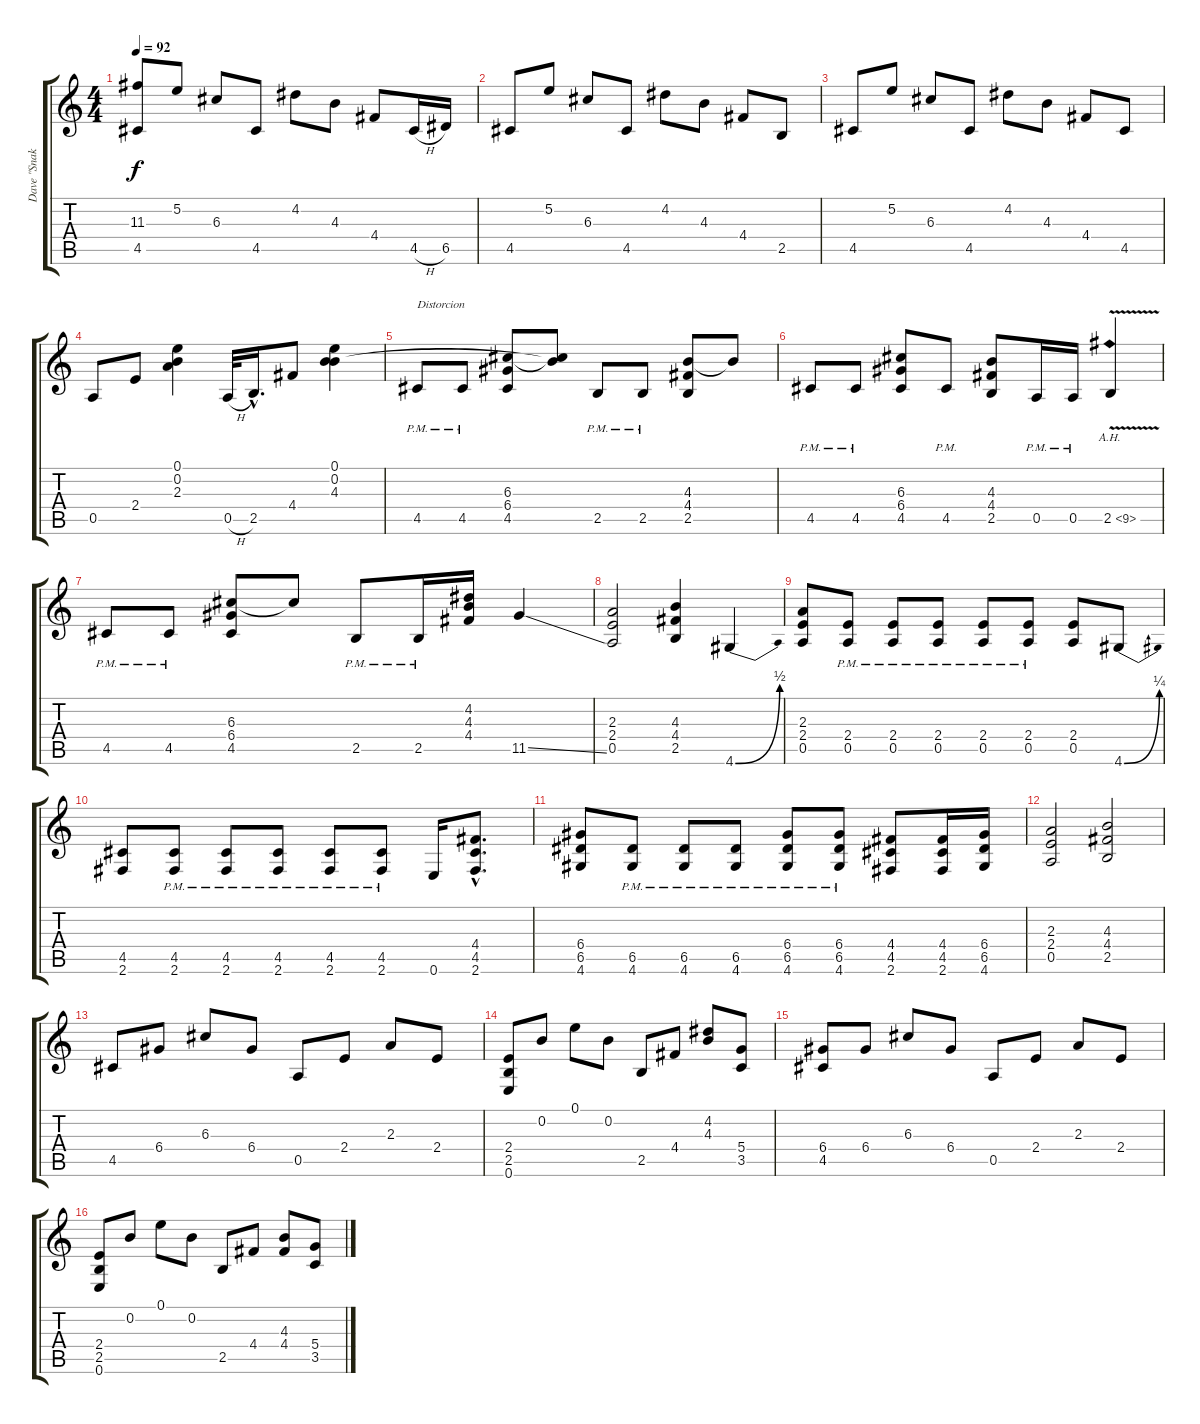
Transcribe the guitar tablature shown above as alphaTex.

\track ("Dave \"Snake\" Sabo" "Dave \"Snak") {instrument overdrivenguitar}
\staff {score tabs}
\tuning (E4 B3 G3 D3 A2 E2) {hide}
\ts (4 4)
\tempo 92
\clef g2
\ks c
(11.3{t} 4.5).8{dy f} 5.2.8 6.3.8 4.5.8 4.2.8 4.3.8 4.4.8 4.5{h}.16 6.5.16 |
4.5.8 5.2.8 6.3.8 4.5.8 4.2.8 4.3.8 4.4.8 2.5.8 |
4.5.8 5.2.8 6.3.8 4.5.8 4.2.8 4.3.8 4.4.8 4.5.8 |
0.5.8 2.4.8 (0.1 0.2 2.3).4 0.5{h}.32 2.5{hac}.16{d} 4.4.8 (0.1 0.2 4.3).4 |
4.5{pm}.8{txt "Distorcion" instrument overdrivenguitar} 4.5{pm}.8 (6.3 6.4 4.5).8 (0.2{t} 6.3{t}).8 2.5{pm}.8 2.5{pm}.8 (4.3 4.4 2.5).8 4.3{t}.8 |
4.5{pm}.8 4.5{pm}.8 (6.3 6.4 4.5).8 4.5{pm}.8 (4.3 4.4 2.5).8 0.5{pm}.16 0.5{pm}.16 2.5{ah 7 v}.4 |
4.5{pm}.8 4.5{pm}.8 (6.3 6.4 4.5).8 6.3{t}.8 2.5{pm}.8 2.5{pm}.16 (4.2 4.3 4.4).16 11.5{ss}.4 |
(2.3 2.4 0.5).2 (4.3 4.4 2.5).4 4.6{be (bend 0 0 60 2)}.4 |
(2.3 2.4 0.5).8{volume 13 instrument overdrivenguitar} (2.4{pm} 0.5{pm}).8 (2.4{pm} 0.5{pm}).8 (2.4{pm} 0.5{pm}).8 (2.4{pm} 0.5{pm}).8 (2.4{pm} 0.5{pm}).8 (2.4 0.5).8 4.6{be (bend 0 0 60 1)}.8 |
(4.5 2.6).8 (4.5{pm} 2.6{pm}).8 (4.5{pm} 2.6{pm}).8 (4.5{pm} 2.6{pm}).8 (4.5{pm} 2.6{pm}).8 (4.5{pm} 2.6{pm}).8 0.6.16 (4.4{hac} 4.5{hac} 2.6{hac}).8{d} |
(6.4 6.5 4.6).8 (6.5{pm} 4.6{pm}).8 (6.5{pm} 4.6{pm}).8 (6.5{pm} 4.6{pm}).8 (6.4{pm} 6.5{pm} 4.6{pm}).8 (6.4{pm} 6.5{pm} 4.6{pm}).8 (4.4 4.5 2.6).8 (4.4 4.5 2.6).16 (6.4 6.5 4.6).16 |
(2.3 2.4 0.5).2 (4.3 4.4 2.5).2 |
4.5.8 6.4.8 6.3.8 6.4.8 0.5.8 2.4.8 2.3.8 2.4.8 |
(2.4 2.5 0.6).8 0.2.8 0.1.8 0.2.8 2.5.8 4.4.8 (4.2 4.3).8 (5.4 3.5).8 |
(6.4 4.5).8 6.4.8 6.3.8 6.4.8 0.5.8 2.4.8 2.3.8 2.4.8 |
(2.4 2.5 0.6).8 0.2.8 0.1.8 0.2.8 2.5.8 4.4.8 (4.3 4.4).8 (5.4 3.5).8
